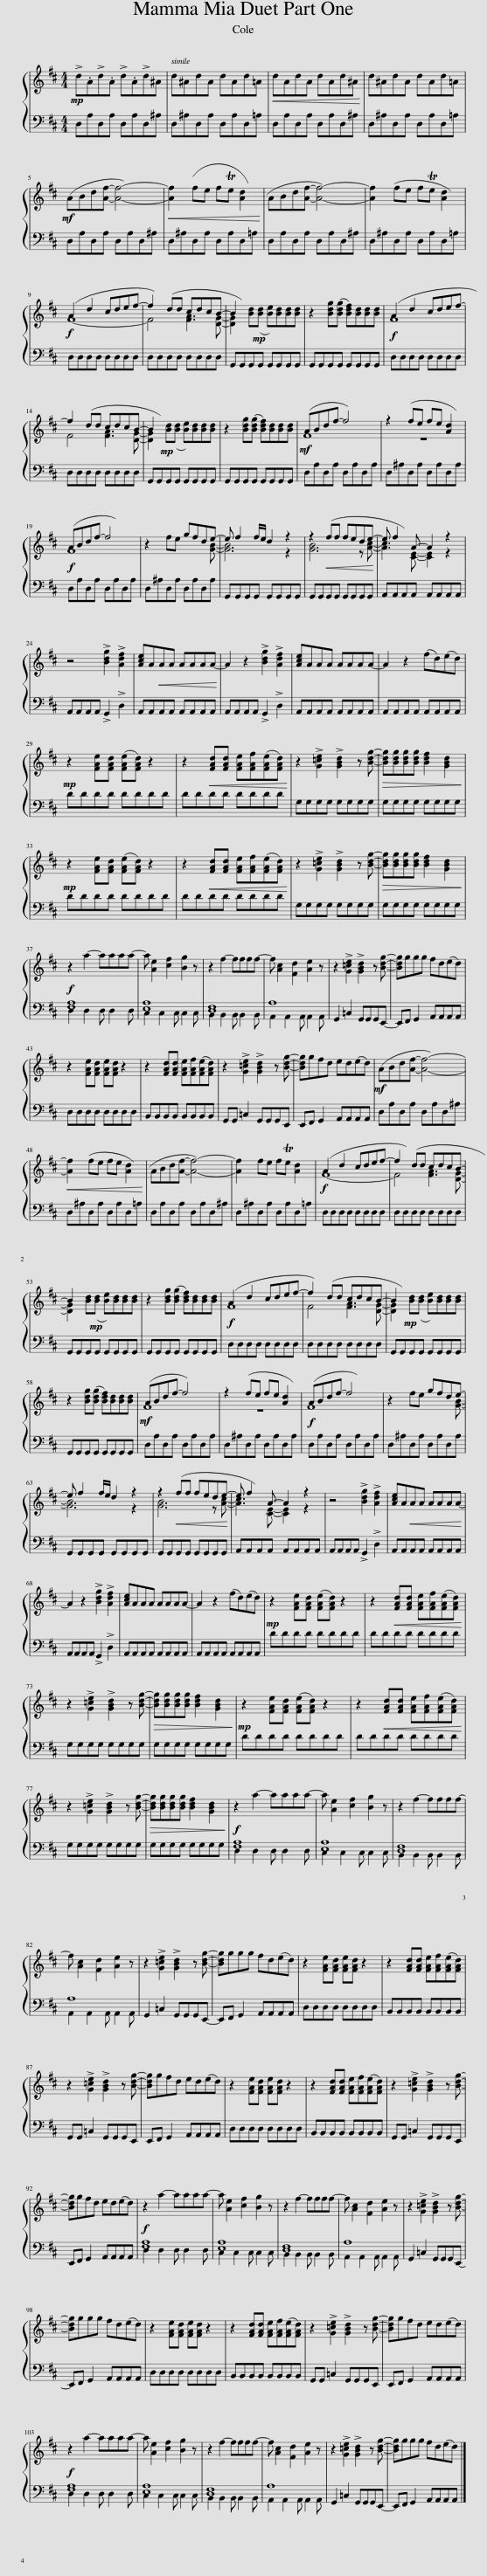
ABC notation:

X:1
%%score { ( 1 3 ) | ( 2 4 ) }
L:1/8
M:4/4
I:linebreak $
K:D
V:1 treble
V:3 treble
V:2 bass
V:4 bass
V:1
 !>!d.A!>!d.A !>!d.A!>!d^A | d^AdA dAd=A | dAdA dAd^A | d^AdA dAd=A |$ (ABd[Af]- [Af]4-) | %5
 [Af]2 (fe fTe [Ad]2) | (ABd[Af]-) [Af]4- | [Af]2 (fe fTe [Ad]2) |$ (A2 d2) cdef- | f2 (dd) cdcB- | %10
 B2 [Bd]!mp![Bd] ([Be][Bd])[Bd][Bd] | z2 [Bdg]([Bdg] [Bdf])[Bd][Bd][Bd] |!f! (A2 d2) cdef- |$ f2 (dd) cdcB- | B2!mp! [Bd][Bd] ([Be][Bd])[Bd][Bd] | %15
 z2 [Bdg]([Bdg] [Bdf])[Bd][Bd][Bd] | (ABdf- f4) | z2 (fe fe [Ad]2) |$!f! (ABdf- f4) | z2 fe gfde- | %20
 e f2 f/e/ d2 z2 | z2!<(! (ff) fede-!<)! | e f2 A- A2 z2 |$ z4 !>![Bdg]2 !>![Adf]2 | [Ace]A!<(!AA AAAA-!<)! | %25
 A2 z2 !>![Bdg]2 !>![Adf]2 | [Ace]AAA AAAA- | A2 z2 (fd)(ed) |$!mp! z2 [FAe][FAd] ([FAe][FAd]) z2 | z2 [FAd][FAd] [FAe][FAf]([FAe][FAd]) | %30
 z2 !>![G=ce]2 !>![GBd]2 z [Bdg]- |!>(! [Bdg][Bdg][Bdg][Bdg] [Bdf]2 [GBd]2!>)! |$!mp! z2 [FAe][FAd] ([FAe][FAd]) z2 | z2!<(! [FAd][FAd] [FAe][FAf]([FAe][FAd])!<)! | z2 !>![G=ce]2 !>![GBd]2 z [Bdg]- | %35
!>(! [Bdg][Bdg][Bdg][Bdg] [Bdf]2 [GBd]2!>)! |$!f! z2 a2- aaaa- | a [Ae]2 [cf]2 [Bg]2 z | z2 f2- ffff- | f [Ac]2 [Fd]2 [Ae]2 z | %40
 z2 !>![G=ce]2 !>![GBd]2 z [Bdg]- | [Bdg]ggg fd(ed) |$ z2 [FAe][FAd] [FAe][FAd] z2 | z2 [FAd][FAd] [FAe][FAf]([FAe][FAd]) | z2 !>![G=ce]2 !>![GBd]2 z [Bdg]- | %45
 [Bdg]gfd ed(ed) | (ABd[Af]- [Af]4-) |$ [Af]2 (fe fe [Ad]2) | (ABd[Af]-) [Af]4- | [Af]2 fe fTe [Ad]2 | %50
 (A2 d2) cdef- | f2 (dd) cdcB- |$ B2 [Bd]!mp![Bd] ([Be][Bd])[Bd][Bd] | z2 [Bdg]([Bdg] [Bdf])[Bd][Bd][Bd] |!f! (A2 d2) cdef- | %55
 f2 (dd) cdcB- | B2!mp! [Bd][Bd] ([Be][Bd])[Bd][Bd] |$ z2 [Bdg]([Bdg] [Bdf])[Bd][Bd][Bd] | (ABdf- f4) | z2 (fe fe [Ad]2) | %60
!f! (ABdf- f4) | z2 fe gfde- |$ e f2 f/e/ d2 z2 | z2!<(! (ff) fede-!<)! | e f2 A- A2 z2 | %65
 z4 !>![Bdg]2 !>![Adf]2 | [Ace]A!<(!AA AAAA-!<)! |$ A2 z2 !>![Bdg]2 !>![Adf]2 | [Ace]AAA AAAA- | A2 z2 (fd)(ed) | %70
!mp! z2 [FAe][FAd] ([FAe][FAd]) z2 | z2 [FAd][FAd] [FAe][FAf]([FAe][FAd]) |$ z2 !>![G=ce]2 !>![GBd]2 z [Bdg]- |!>(! [Bdg][Bdg][Bdg][Bdg] [Bdf]2 [GBd]2!>)! |!mp! z2 [FAe][FAd] ([FAe][FAd]) z2 | %75
 z2!<(! [FAd][FAd] [FAe][FAf]([FAe][FAd])!<)! |$ z2 !>![G=ce]2 !>![GBd]2 z [Bdg]- |!>(! [Bdg][Bdg][Bdg][Bdg] [Bdf]2 [GBd]2!>)! |!f! z2 a2- aaaa- | a [Ae]2 [cf]2 [Bg]2 z | %80
 z2 f2- ffff- |$ f [Ac]2 [Fd]2 [Ae]2 z | z2 !>![G=ce]2 !>![GBd]2 z [Bdg]- | [Bdg]ggg fd(ed) | z2 [FAe][FAd] [FAe][FAd] z2 | %85
 z2 [FAd][FAd] [FAe][FAf]([FAe][FAd]) |$ z2 !>![G=ce]2 !>![GBd]2 z [Bdg]- | [Bdg]gfd ed(ed) | z2 [FAe][FAd] [FAe][FAd] z2 | z2 [FAd][FAd] [FAe][FAf]([FAe][FAd]) | %90
 z2 !>![G=ce]2 !>![GBd]2 z [Bdg]- |$ [Bdg]gfd ed(ed) |!f! z2 a2- aaaa- | a [Ae]2 [cf]2 [Bg]2 z | z2 f2- ffff- | %95
 f [Ac]2 [Fd]2 [Ae]2 z | z2 !>![G=ce]2 !>![GBd]2 z [Bdg]- |$ [Bdg]ggg fd(ed) | z2 [FAe][FAd] [FAe][FAd] z2 | z2 [FAd][FAd] [FAe][FAf]([FAe][FAd]) | %100
 z2 !>![G=ce]2 !>![GBd]2 z [Bdg]- | [Bdg]gfd ed(ed) |$!f! z2 a2- aaaa- | a [Ae]2 [cf]2 [Bg]2 z | z2 f2- ffff- | %105
 f [Ac]2 [Fd]2 [Ae]2 z | z2 !>![G=ce]2 !>![GBd]2 z [Bdg]- | [Bdg]ggg fd(ed) |] %108
V:2
!mp! D,A,D,A, D,A,D,^A, | D,^A,D,A, D,A,D,=A, |!<(! D,A,D,A, D,A,D,^A,!<)! | D,^A,D,A, D,A,D,=A, |$!mf! D,A,D,A, D,A,D,^A, | %5
!<(! D,^A,D,A, D,A,D,=A,!<)! | D,A,D,A, D,A,D,^A, | D,^A,D,A, D,A,D,=A, |$!f! D,D,D,D, D,D,D,D, | D,D,D,D, D,D,D,D, | %10
 G,,G,,G,,G,, G,,G,,G,,G,, | G,,G,,G,,G,, G,,G,,G,,G,, | D,D,D,D, D,D,D,D, |$ D,D,D,D, D,D,D,D, | G,,G,,G,,G,, G,,G,,G,,G,, | %15
 G,,G,,G,,G,, G,,G,,G,,G,, |!mf! D,A,D,A, D,A,D,A, | D,^A,D,A, D,A,D,A, |$ D,A,D,A, D,A,D,A, | D,^A,D,A, D,A,D,A, | %20
 G,,G,,G,,G,, G,,G,,G,,G,, | G,,G,,G,,G,, G,,G,,G,,G,, | A,,A,,A,,A,, A,,A,,A,,A,, |$ A,,A,,A,,A,, !>!G,,2 !>!D,2 | A,,A,,A,,A,, A,,A,,A,,A,, | %25
 A,,A,,A,,A,, !>!G,,2 !>!D,2 | A,,A,,A,,A,, A,,A,,A,,A,, | A,,A,,A,,A,, A,,A,,A,,A,, |$ DDDD DDDD | DD!<(!DD DDDD!<)! | %30
 G,G,G,G, G,G,G,G, | G,G,G,G, G,G,G,G, |$ DDDD DDDD | DDDD DDDD | G,G,G,G, G,G,G,G, | %35
 G,G,G,G, G,G,G,G, |$ [F,A,]8 | [E,A,]8 | [D,F,]8 | A,8 | %40
 G,,2 =C,2 G,,G,,G,,E,,- | E,,F,, G,,2 A,,A,,A,,A,, |$ D,D,D,D, D,D,D,D, | B,,B,,B,,B,, B,,B,,B,,B,, | G,,G,, =C,2 G,,G,,G,,E,, | %45
 E,,F,, G,,2 A,,A,,A,,A,, |!mf! D,A,D,A, D,A,D,^A, |$!<(! D,^A,D,A, D,A,D,=A,!<)! | D,A,D,A, D,A,D,^A, | D,^A,D,A, D,A,D,=A, | %50
!f! D,D,D,D, D,D,D,D, | D,D,D,D, D,D,D,D, |$ G,,G,,G,,G,, G,,G,,G,,G,, | G,,G,,G,,G,, G,,G,,G,,G,, | D,D,D,D, D,D,D,D, | %55
 D,D,D,D, D,D,D,D, | G,,G,,G,,G,, G,,G,,G,,G,, |$ G,,G,,G,,G,, G,,G,,G,,G,, |!mf! D,A,D,A, D,A,D,A, | D,^A,D,A, D,A,D,A, | %60
 D,A,D,A, D,A,D,A, | D,^A,D,A, D,A,D,A, |$ G,,G,,G,,G,, G,,G,,G,,G,, | G,,G,,G,,G,, G,,G,,G,,G,, | A,,A,,A,,A,, A,,A,,A,,A,, | %65
 A,,A,,A,,A,, !>!G,,2 !>!D,2 | A,,A,,A,,A,, A,,A,,A,,A,, |$ A,,A,,A,,A,, !>!G,,2 !>!D,2 | A,,A,,A,,A,, A,,A,,A,,A,, | A,,A,,A,,A,, A,,A,,A,,A,, | %70
 DDDD DDDD | DD!<(!DD DDDD!<)! |$ G,G,G,G, G,G,G,G, | G,G,G,G, G,G,G,G, | DDDD DDDD | %75
 DDDD DDDD |$ G,G,G,G, G,G,G,G, | G,G,G,G, G,G,G,G, | [F,A,]8 | [E,A,]8 | %80
 [D,F,]8 |$ A,8 | G,,2 =C,2 G,,G,,G,,E,,- | E,,F,, G,,2 A,,A,,A,,A,, | D,D,D,D, D,D,D,D, | %85
 B,,B,,B,,B,, B,,B,,B,,B,, |$ G,,G,, =C,2 G,,G,,G,,E,, | E,,F,, G,,2 A,,A,,A,,A,, | D,D,D,D, D,D,D,D, | B,,B,,B,,B,, B,,B,,B,,B,, | %90
 G,,G,, =C,2 G,,G,,G,,E,, |$ E,,F,, G,,2 A,,A,,A,,A,, | [F,A,]8 | [E,A,]8 | [D,F,]8 | %95
 A,8 | G,,2 =C,2 G,,G,,G,,E,,- |$ E,,F,, G,,2 A,,A,,A,,A,, | D,D,D,D, D,D,D,D, | B,,B,,B,,B,, B,,B,,B,,B,, | %100
 G,,G,, =C,2 G,,G,,G,,E,, | E,,F,, G,,2 A,,A,,A,,A,, |$ [F,A,]8 | [E,A,]8 | [D,F,]8 | %105
 A,8 | G,,2 =C,2 G,,G,,G,,E,,- | E,,F,, G,,2 A,,A,,A,,A,, |] %108
V:3
 x8 | x8 | x8 | x8 |$ x8 | %5
 x8 | x8 | x8 |$ F8- | F4 [FA]3 [DG]- | %10
 [DG]2 x6 | x8 | F8 |$ F4 [FA]3 [DG]- | [DG]2 x6 | %15
 x8 | F8 | z8 |$ F8 | x7 [GB]- | %20
 [GB]6 z2 | [GB]6 z [Ac]- | [Ac]3 [CE]- [CE]2 z2 |$ x8 | x8 | %25
 x8 | x8 | x8 |$ x8 | x8 | %30
 x8 | x8 |$ x8 | x8 | x8 | %35
 x8 |$ x8 | x8 | x8 | x8 | %40
 x8 | x8 |$ x8 | x8 | x8 | %45
 x8 | x8 |$ x8 | x8 | x8 | %50
 F8- | F4 [FA]3 [DG]- |$ [DG]2 x6 | x8 | F8 | %55
 F4 [FA]3 [DG]- | [DG]2 x6 |$ x8 | F8 | z8 | %60
 F8 | x7 [GB]- |$ [GB]6 z2 | [GB]6 z [Ac]- | [Ac]3 [CE]- [CE]2 z2 | %65
 x8 | x8 |$ x8 | x8 | x8 | %70
 x8 | x8 |$ x8 | x8 | x8 | %75
 x8 |$ x8 | x8 | x8 | x8 | %80
 x8 |$ x8 | x8 | x8 | x8 | %85
 x8 |$ x8 | x8 | x8 | x8 | %90
 x8 |$ x8 | x8 | x8 | x8 | %95
 x8 | x8 |$ x8 | x8 | x8 | %100
 x8 | x8 |$ x8 | x8 | x8 | %105
 x8 | x8 | x8 |] %108
V:4
 x8 | x8 | x8 | x8 |$ x8 | %5
 x8 | x8 | x8 |$ x8 | x8 | %10
 x8 | x8 | x8 |$ x8 | x8 | %15
 x8 | x8 | x8 |$ x8 | x8 | %20
 x8 | x8 | x8 |$ x8 | x8 | %25
 x8 | x8 | x8 |$ x8 | x8 | %30
 x8 | x8 |$ x8 | x8 | x8 | %35
 x8 |$ D,2 D,2 D, D,2 D, | C,2 C,2 C, C,2 C, | B,,2 B,,2 B,, B,,2 B,, | A,,2 A,,2 A,, A,,2 A,, | %40
 x8 | x8 |$ x8 | x8 | x8 | %45
 x8 | x8 |$ x8 | x8 | x8 | %50
 x8 | x8 |$ x8 | x8 | x8 | %55
 x8 | x8 |$ x8 | x8 | x8 | %60
 x8 | x8 |$ x8 | x8 | x8 | %65
 x8 | x8 |$ x8 | x8 | x8 | %70
 x8 | x8 |$ x8 | x8 | x8 | %75
 x8 |$ x8 | x8 | D,2 D,2 D, D,2 D, | C,2 C,2 C, C,2 C, | %80
 B,,2 B,,2 B,, B,,2 B,, |$ A,,2 A,,2 A,, A,,2 A,, | x8 | x8 | x8 | %85
 x8 |$ x8 | x8 | x8 | x8 | %90
 x8 |$ x8 | D,2 D,2 D, D,2 D, | C,2 C,2 C, C,2 C, | B,,2 B,,2 B,, B,,2 B,, | %95
 A,,2 A,,2 A,, A,,2 A,, | x8 |$ x8 | x8 | x8 | %100
 x8 | x8 |$ D,2 D,2 D, D,2 D, | C,2 C,2 C, C,2 C, | B,,2 B,,2 B,, B,,2 B,, | %105
 A,,2 A,,2 A,, A,,2 A,, | x8 | x8 |] %108
